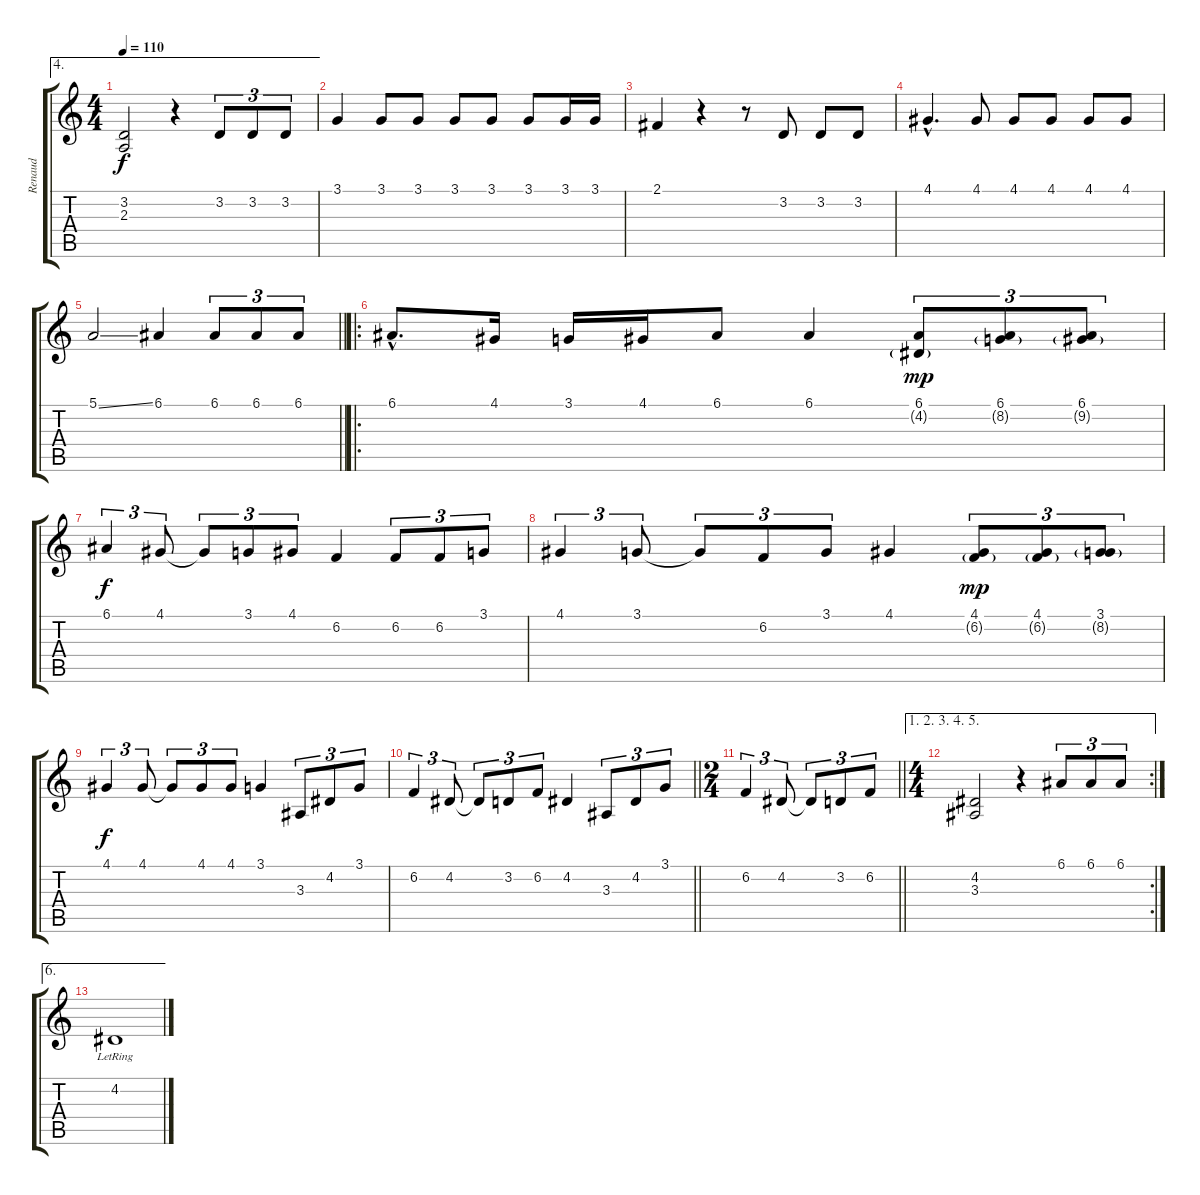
\track ("Renaud" "Renaud") {instrument panflute}
\staff {score tabs}
\tuning (E4 B3 G3 D3 A2 E2) {hide}
\ae 4
\ts (4 4)
\tempo 110
\clef g2
\ks c
(3.2 2.3).2{dy f} r.4 3.2.8{tu (3 2)} 3.2.8{tu (3 2)} 3.2.8{tu (3 2)} |
3.1.4 3.1.8 3.1.8 3.1.8 3.1.8 3.1.8 3.1.16 3.1.16 |
2.1.4 r.4 r.8 3.2.8 3.2.8 3.2.8 |
4.1{hac}.4{d} 4.1.8 4.1.8 4.1.8 4.1.8 4.1.8 |
\barLineRight lightlight
5.1{ss}.2 6.1.4 6.1.8{tu (3 2)} 6.1.8{tu (3 2)} 6.1.8{tu (3 2)} |
\ro
6.1{hac}.8{d} 4.1.16 3.1.16 4.1.16 6.1.8 6.1.4 (6.1 4.2{g}).8{tu (3 2) dy mp} (6.1 8.2{g}).8{tu (3 2)} (6.1 9.2{g}).8{tu (3 2)} |
6.1.4{tu (3 2) dy f} 4.1.8{tu (3 2)} 4.1{t}.8{tu (3 2)} 3.1.8{tu (3 2)} 4.1.8{tu (3 2)} 6.2.4 6.2.8{tu (3 2)} 6.2.8{tu (3 2)} 3.1.8{tu (3 2)} |
4.1.4{tu (3 2)} 3.1.8{tu (3 2)} 3.1{t}.8{tu (3 2)} 6.2.8{tu (3 2)} 3.1.8{tu (3 2)} 4.1.4 (4.1 6.2{g}).8{tu (3 2) dy mp} (4.1 6.2{g}).8{tu (3 2)} (3.1 8.2{g}).8{tu (3 2)} |
4.1.4{tu (3 2) dy f} 4.1.8{tu (3 2)} 4.1{t}.8{tu (3 2)} 4.1.8{tu (3 2)} 4.1.8{tu (3 2)} 3.1.4 3.3.8{tu (3 2)} 4.2.8{tu (3 2)} 3.1.8{tu (3 2)} |
\barLineRight lightlight
6.2.4{tu (3 2)} 4.2.8{tu (3 2)} 4.2{t}.8{tu (3 2)} 3.2.8{tu (3 2)} 6.2.8{tu (3 2)} 4.2.4 3.3.8{tu (3 2)} 4.2.8{tu (3 2)} 3.1.8{tu (3 2)} |
\ts (2 4)
\barLineRight lightlight
6.2.4{tu (3 2)} 4.2.8{tu (3 2)} 4.2{t}.8{tu (3 2)} 3.2.8{tu (3 2)} 6.2.8{tu (3 2)} |
\ae (1 2 3 4 5)
\rc 2
\ts (4 4)
(4.2 3.3).2 r.4 6.1.8{tu (3 2)} 6.1.8{tu (3 2)} 6.1.8{tu (3 2)} |
\ae 6
4.2{lr}.1
